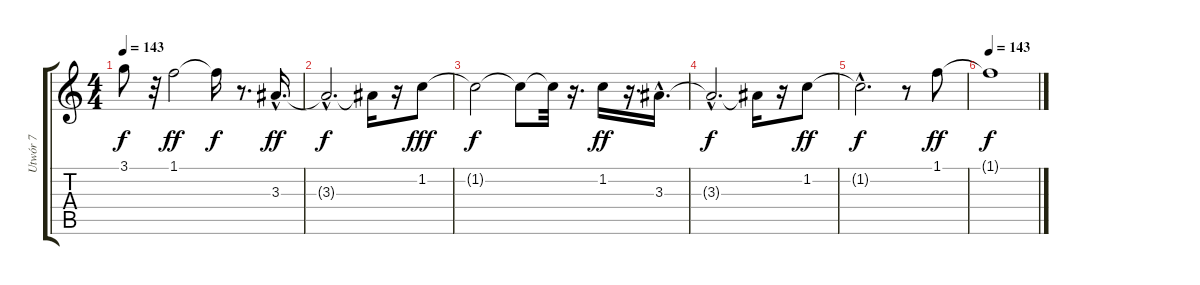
\track ("Utwór 7" "Utwór 7") {instrument distortionguitar}
\staff {score tabs}
\tuning (E4 B3 G3 D3 A2 E2) {hide}
\ts (4 4)
\tempo 143
\clef g2
\ks c
3.1.8{dy f} r.32 1.1.2{dy ff} 1.1{t}.16{dy f} r.8{d} 3.3{hac}.16{d dy ff} |
3.3{hac t}.2{d dy f} 3.3{t}.16 r.16 1.2.8{dy fff} |
1.2{t}.2{dy f} 1.2{t}.8 1.2{t}.32 r.16{d} 1.2.16{dy ff} r.16{d} 3.3{hac}.16{d} |
3.3{hac t}.2{d dy f} 3.3{t}.16 r.16 1.2.8{dy ff} |
1.2{hac t}.2{d dy f} r.8 1.1.8{dy ff} |
\tempo 143
1.1{t}.1{dy f}
